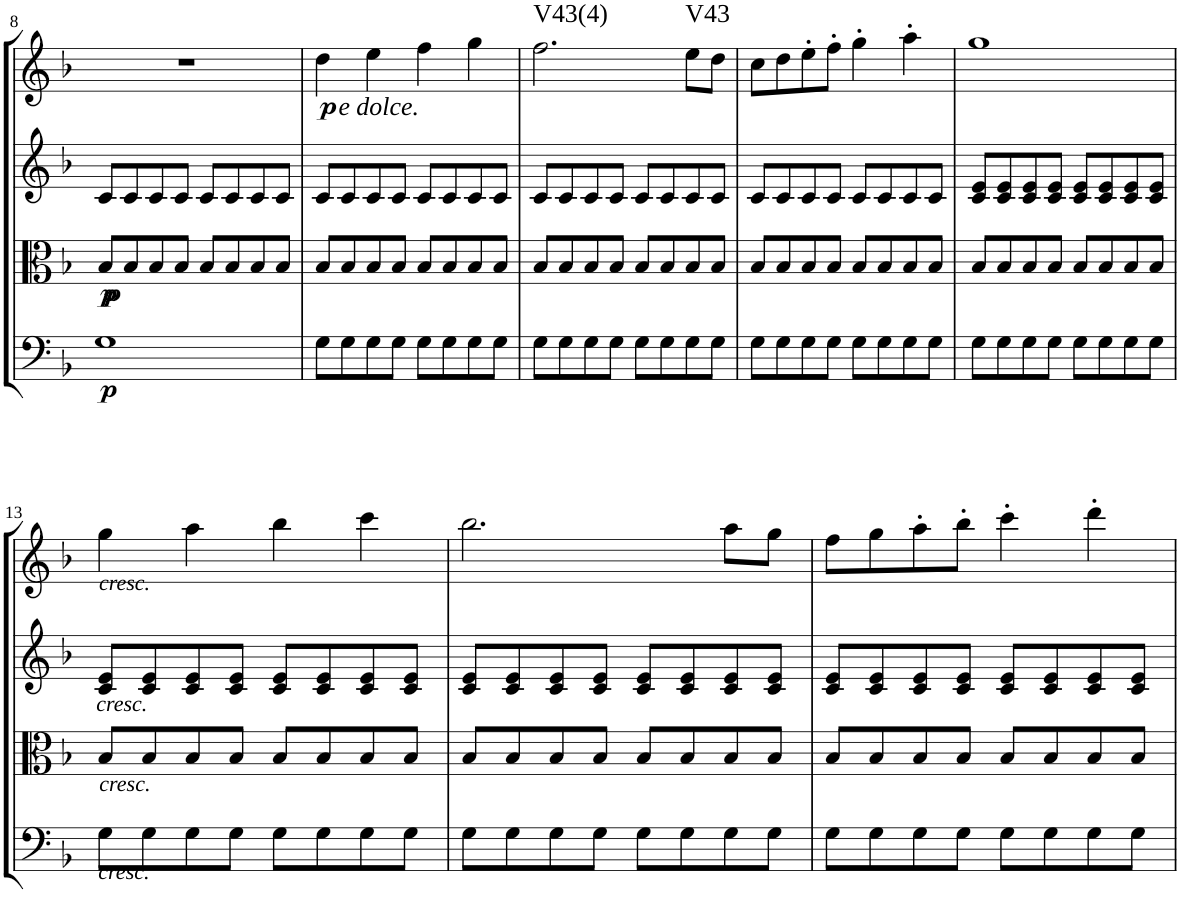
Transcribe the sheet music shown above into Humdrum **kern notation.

**kern	**dynam	**kern	**dynam	**kern	**kern	**dynam	**harte
*part4	*part4	*part3	*part3	*part2	*part1	*part1	*part1
*staff4	*staff4	*staff3	*staff3	*staff2	*staff1	*staff1	*
*I"Cello	*	*I"Viola	*	*I"2nd Violin	*I"1st Violin	*	*
*	*	*I'Vla	*	*I'Vln	*I'Vln	*	*
!!LO:PB:g=z
*clefF4	*	*clefC3	*	*clefG2	*clefG2	*	*
*k[b-]	*	*k[b-]	*	*k[b-]	*k[b-]	*	*
*M4/4	*	*M4/4	*	*M4/4	*M4/4	*	*
*met(c)	*	*met(c)	*	*met(c)	*met(c)	*	*
=8	=8	=8	=8	=8	=8	=8	=8
!	!LO:DY:b	!	!LO:DY:b	!	!	!	!
!	!	!	!LO:DY:n=1:b	!	!	!	!
1G	p	8B-/L	p p	8c/L	1r	.	.
.	.	8B-/	.	8c/	.	.	.
.	.	8B-/	.	8c/	.	.	.
.	.	8B-/J	.	8c/J	.	.	.
.	.	8B-/L	.	8c/L	.	.	.
.	.	8B-/	.	8c/	.	.	.
.	.	8B-/	.	8c/	.	.	.
.	.	8B-/J	.	8c/J	.	.	.
=9	=9	=9	=9	=9	=9	=9	=9
!	!	!	!	!	!LO:TX:b:i:t=e dolce.	!	!
!	!	!	!	!	!	!LO:DY:b	!
8G\L	.	8B-/L	.	8c/L	4dd\	p	.
8G\	.	8B-/	.	8c/	.	.	.
8G\	.	8B-/	.	8c/	4ee\	.	.
8G\J	.	8B-/J	.	8c/J	.	.	.
8G\L	.	8B-/L	.	8c/L	4ff\	.	.
8G\	.	8B-/	.	8c/	.	.	.
8G\	.	8B-/	.	8c/	4gg\	.	.
8G\J	.	8B-/J	.	8c/J	.	.	.
=10	=10	=10	=10	=10	=10	=10	=10
!	!	!	!	!	!	!	!LO:H:kt=V43(4)
8G\L	.	8B-/L	.	8c/L	2.ff\	.	N
8G\	.	8B-/	.	8c/	.	.	.
8G\	.	8B-/	.	8c/	.	.	.
8G\J	.	8B-/J	.	8c/J	.	.	.
8G\L	.	8B-/L	.	8c/L	.	.	.
8G\	.	8B-/	.	8c/	.	.	.
!	!	!	!	!	!	!	!LO:H:kt=V43
8G\	.	8B-/	.	8c/	8ee\L	.	N
8G\J	.	8B-/J	.	8c/J	8dd\J	.	.
=11	=11	=11	=11	=11	=11	=11	=11
8G\L	.	8B-/L	.	8c/L	8cc\L	.	.
8G\	.	8B-/	.	8c/	8dd\	.	.
8G\	.	8B-/	.	8c/	8ee'\	.	.
8G\J	.	8B-/J	.	8c/J	8ff'\J	.	.
8G\L	.	8B-/L	.	8c/L	4gg'\	.	.
8G\	.	8B-/	.	8c/	.	.	.
8G\	.	8B-/	.	8c/	4aa'\	.	.
8G\J	.	8B-/J	.	8c/J	.	.	.
=12	=12	=12	=12	=12	=12	=12	=12
8G\L	.	8B-/L	.	8c/ 8e/L	1gg	.	.
8G\	.	8B-/	.	8c/ 8e/	.	.	.
8G\	.	8B-/	.	8c/ 8e/	.	.	.
8G\J	.	8B-/J	.	8c/ 8e/J	.	.	.
8G\L	.	8B-/L	.	8c/ 8e/L	.	.	.
8G\	.	8B-/	.	8c/ 8e/	.	.	.
8G\	.	8B-/	.	8c/ 8e/	.	.	.
8G\J	.	8B-/J	.	8c/ 8e/J	.	.	.
!!LO:LB:g=z
=13	=13	=13	=13	=13	=13	=13	=13
!	!	!	!	!	!LO:TX:a:i:t=cresc.	!	!
!	!	!	!	!LO:TX:b:i:t=cresc.	!	!	!
!	!	!LO:TX:b:i:t=cresc.	!	!	!	!	!
!LO:TX:a:i:t=cresc.	!	!	!	!	!	!	!
8G\L	.	8B-/L	.	8c/ 8e/L	4gg\	.	.
8G\	.	8B-/	.	8c/ 8e/	.	.	.
8G\	.	8B-/	.	8c/ 8e/	4aa\	.	.
8G\J	.	8B-/J	.	8c/ 8e/J	.	.	.
8G\L	.	8B-/L	.	8c/ 8e/L	4bb-\	.	.
8G\	.	8B-/	.	8c/ 8e/	.	.	.
8G\	.	8B-/	.	8c/ 8e/	4ccc\	.	.
8G\J	.	8B-/J	.	8c/ 8e/J	.	.	.
=14	=14	=14	=14	=14	=14	=14	=14
8G\L	.	8B-/L	.	8c/ 8e/L	2.bb-\	.	.
8G\	.	8B-/	.	8c/ 8e/	.	.	.
8G\	.	8B-/	.	8c/ 8e/	.	.	.
8G\J	.	8B-/J	.	8c/ 8e/J	.	.	.
8G\L	.	8B-/L	.	8c/ 8e/L	.	.	.
8G\	.	8B-/	.	8c/ 8e/	.	.	.
8G\	.	8B-/	.	8c/ 8e/	8aa\L	.	.
8G\J	.	8B-/J	.	8c/ 8e/J	8gg\J	.	.
=15	=15	=15	=15	=15	=15	=15	=15
8G\L	.	8B-/L	.	8c/ 8e/L	8ff\L	.	.
8G\	.	8B-/	.	8c/ 8e/	8gg\	.	.
8G\	.	8B-/	.	8c/ 8e/	8aa'\	.	.
8G\J	.	8B-/J	.	8c/ 8e/J	8bb-'\J	.	.
8G\L	.	8B-/L	.	8c/ 8e/L	4ccc'\	.	.
8G\	.	8B-/	.	8c/ 8e/	.	.	.
8G\	.	8B-/	.	8c/ 8e/	4ddd'\	.	.
8G\J	.	8B-/J	.	8c/ 8e/J	.	.	.
=	=	=	=	=	=	=	=
*-	*-	*-	*-	*-	*-	*-	*-
